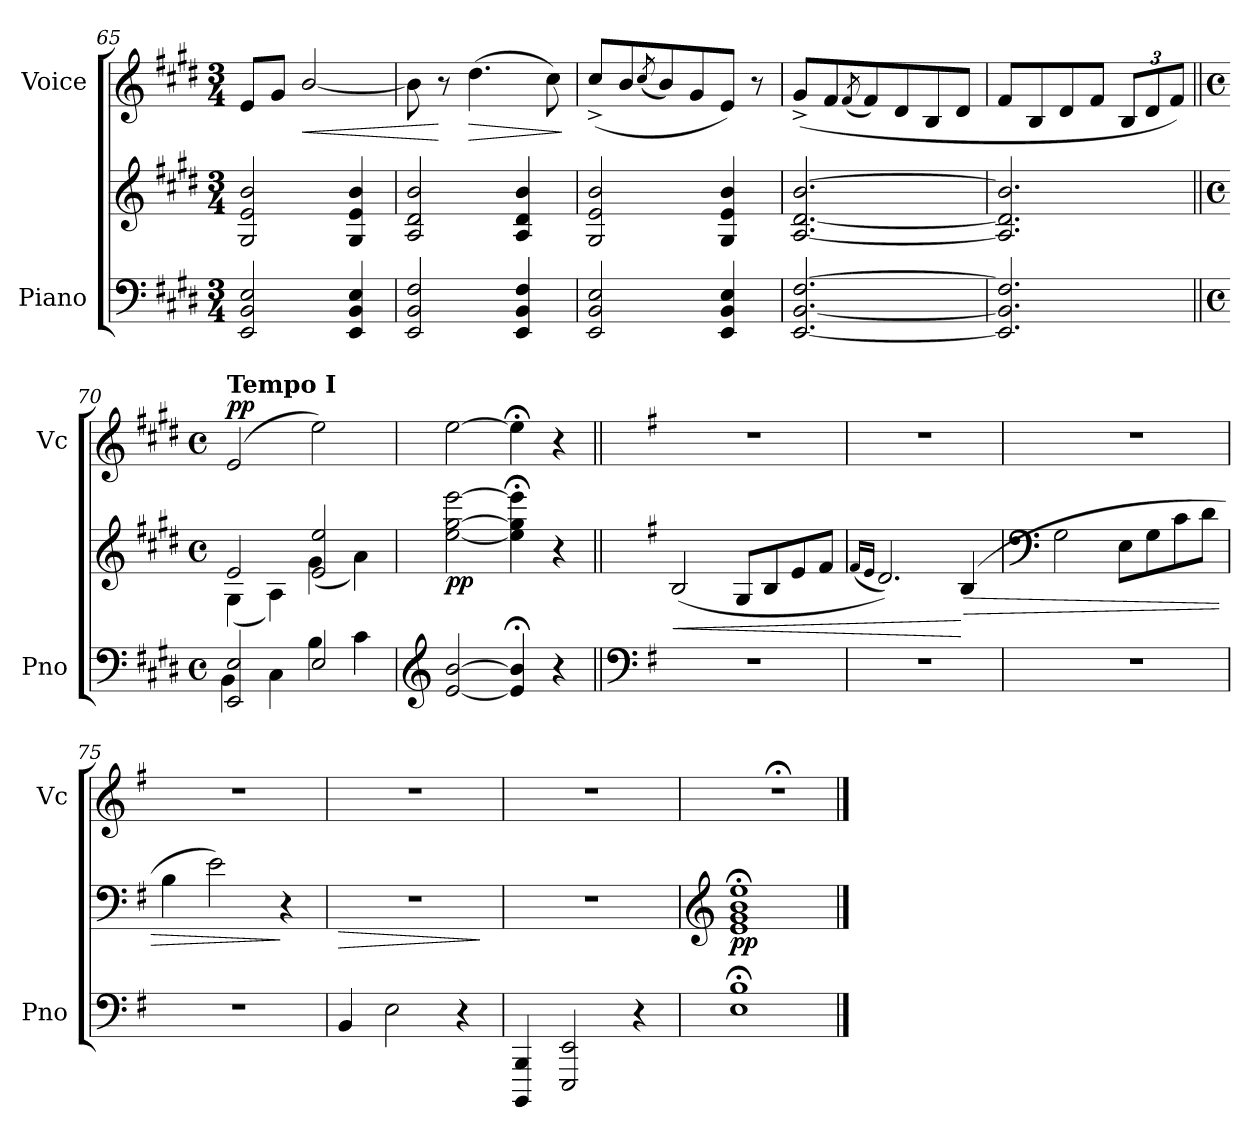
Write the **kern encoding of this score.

**kern	**kern	**dynam	**kern	**dynam
*part2	*part2	*part2	*part1	*part1
*staff3	*staff2	*staff2/3	*staff1	*staff1
*I"Piano	*	*	*I"Voice	*
*I'Pno	*	*	*I'Vc	*
!!LO:LB:g=z
*clefF4	*clefG2	*	*clefG2	*
*k[f#c#g#d#]	*k[f#c#g#d#]	*	*k[f#c#g#d#]	*
*M3/4	*M3/4	*	*M3/4	*
=65	=65	=65	=65	=65
2EE/ 2BB/ 2E/	2G#/ 2e/ 2b/	.	8e/L	.
.	.	.	8g#/J	.
!	!	!	!	!LO:HP:b
.	.	.	[2b/	<
4EE/ 4BB/ 4E/	4G#/ 4e/ 4b/	.	.	.
=66	=66	=66	=66	=66
2EE/ 2BB/ 2F#/	2A/ 2d#/ 2b/	.	8b\]	.
.	.	.	8r	[
!	!	!	!	!LO:HP:b
.	.	.	(4.dd#\	>
4EE/ 4BB/ 4F#/	4A/ 4d#/ 4b/	.	.	.
.	.	.	8cc#\)	.
.	.	.	.	]
=67	=67	=67	=67	=67
2EE/ 2BB/ 2E/	2G#/ 2e/ 2b/	.	(>8cc#^/L	.
.	.	.	8b/	.
.	.	.	(8qcc#/	.
.	.	.	8b/)	.
.	.	.	8g#/	.
4EE/ 4BB/ 4E/	4G#/ 4e/ 4b/	.	8e/J)	.
.	.	.	8r	.
=68	=68	=68	=68	=68
[2.EE/ [2.BB/ [2.F#/	[2.A/ [2.d#/ [2.b/	.	(8g#^/L	.
.	.	.	8f#/	.
.	.	.	(8qf#/	.
.	.	.	8f#/)	.
.	.	.	8d#/	.
.	.	.	8B/	.
.	.	.	8d#/J	.
=69	=69	=69	=69	=69
2.EE/] 2.BB/] 2.F#/]	2.A/] 2.d#/] 2.b/]	.	8f#/L	.
.	.	.	8B/	.
.	.	.	8d#/	.
.	.	.	8f#/J	.
*	*	*	*Xbrackettup	*
.	.	.	12B/L	.
.	.	.	12d#/	.
.	.	.	12f#/J)	.
=70||	=70||	=70||	=70||	=70||
*M4/4	*M4/4	*	*M4/4	*
*met(c)	*met(c)	*	*met(c)	*
*^	*^	*	*	*
!	!	!	!	!	!LO:TX:a:B:t=Tempo I	!
!	!	!	!	!	!	!LO:DY:a
2EE/ 2E/	4BB\	2e/	(4G#\	.	(2e/	pp
.	4C#\	.	4A\)	.	.	.
2E/	4B\	2e/ 2ee/	(4g#\	.	2ee\)	.
.	4c#\	.	4a\)	.	.	.
*v	*v	*	*	*	*	*
*	*v	*v	*	*	*
!!LO:LB:g=z
=71	=71	=71	=71	=71
*clefG2	*	*	*	*
*^	*^	*	*	*
!	!	!	!	!LO:DY:b	!	!
*v	*v	*	*	*	*	*
*	*v	*v	*	*	*
[2e/ [2b/	[2ee\ [2gg#\ [2eee\	pp	[2ee\	.
4e/];< 4b/];<	4ee\];< 4gg#\];< 4eee\];<	.	4ee;<\]	.
4r	4r	.	4r	.
=72||	=72||	=72||	=72||	=72||
*clefF4	*	*	*	*
*k[f#]	*k[f#]	*	*k[f#]	*
!	!	!LO:HP:b	!	!
1r	(2B/	<	1r	.
.	8G/L	.	.	.
.	8B/	.	.	.
.	8e/	.	.	.
.	8f#/J	.	.	.
=73	=73	=73	=73	=73
.	(16qf#/LL	.	.	.
.	16qe/JJ	.	.	.
1r	2.d/))	.	1r	.
!	!	!LO:HP:n=1:b	!	!
.	(4B/	[ >	.	.
=74	=74	=74	=74	=74
*	*clefF4	*	*	*
1r	2G\	.	1r	.
.	8E\L	.	.	.
.	8G\	.	.	.
.	8c\	.	.	.
.	8d\J	.	.	.
=75	=75	=75	=75	=75
1r	4B\	.	1r	.
.	2e\)	.	.	.
.	4r	]	.	.
=76	=76	=76	=76	=76
!	!	!LO:HP:b	!	!
4BB/	1r	>	1r	.
2E\	.	.	.	.
4r	.	.	.	.
.	.	]	.	.
=77	=77	=77	=77	=77
4BBBB/ 4BBB/	1r	.	1r	.
2EEE/ 2EE/	.	.	.	.
4r	.	.	.	.
=78	=78	=78	=78	=78
*	*clefG2	*	*	*
!	!	!LO:DY:b	!	!
1E;< 1B;<	1e;< 1g;< 1b;< 1ee;<	pp	1r;<	.
==	==	==	==	==
*-	*-	*-	*-	*-
